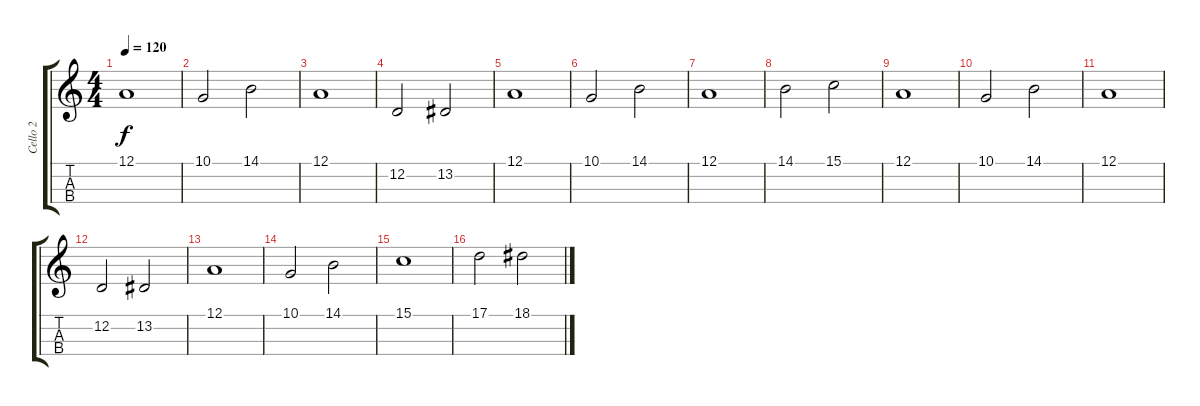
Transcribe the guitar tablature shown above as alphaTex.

\track ("Cello 2" "Cello 2") {instrument cello}
\staff {score tabs}
\tuning (A3 D3 G2 C2) {hide}
\ts (4 4)
\tempo 120
\clef g2
\ks c
12.1.1{dy f} |
10.1.2 14.1.2 |
12.1.1 |
12.2.2 13.2.2 |
12.1.1 |
10.1.2 14.1.2 |
12.1.1 |
14.1.2 15.1.2 |
12.1.1 |
10.1.2 14.1.2 |
12.1.1 |
12.2.2 13.2.2 |
12.1.1 |
10.1.2 14.1.2 |
15.1.1 |
17.1.2 18.1.2
